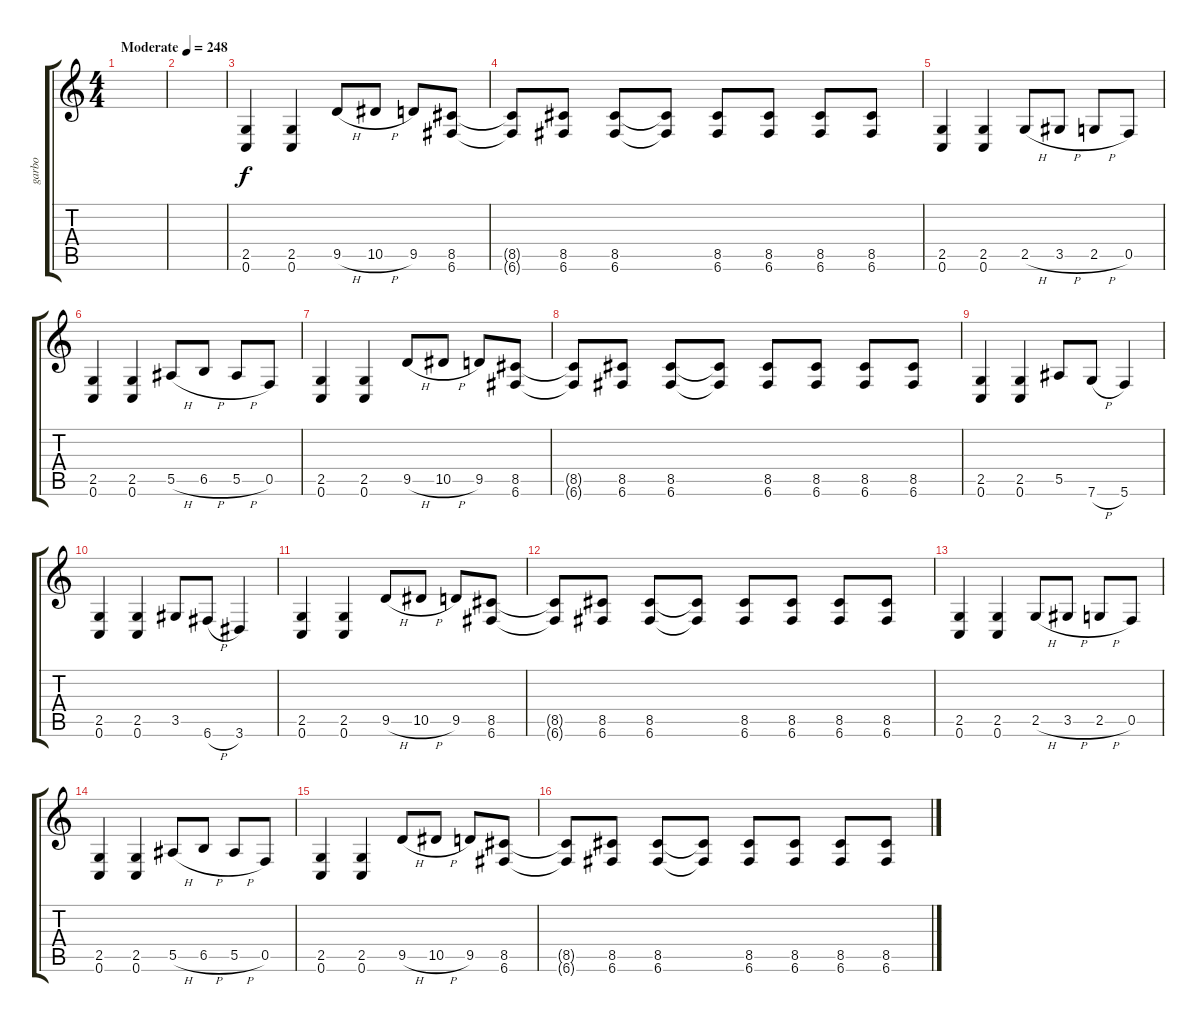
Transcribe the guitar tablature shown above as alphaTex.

\track ("garbo" "garbo") {instrument overdrivenguitar}
\staff {score tabs}
\tuning (C4 G3 Eb3 Bb2 F2 C2) {hide}
\ts (4 4)
\tempo (248 "Moderate")
\clef g2
\ks c
|
|
(2.5 0.6).4 (2.5 0.6).4 9.5{h}.8 10.5{h}.8 9.5.8 (8.5 6.6).8 |
(8.5{t} 6.6{t}).8 (8.5 6.6).8 (8.5 6.6).8 (8.5{t} 6.6{t}).8 (8.5 6.6).8 (8.5 6.6).8 (8.5 6.6).8 (8.5 6.6).8 |
(2.5 0.6).4 (2.5 0.6).4 2.5{h}.8 3.5{h}.8 2.5{h}.8 0.5.8 |
(2.5 0.6).4 (2.5 0.6).4 5.5{h}.8 6.5{h}.8 5.5{h}.8 0.5.8 |
(2.5 0.6).4 (2.5 0.6).4 9.5{h}.8 10.5{h}.8 9.5.8 (8.5 6.6).8 |
(8.5{t} 6.6{t}).8 (8.5 6.6).8 (8.5 6.6).8 (8.5{t} 6.6{t}).8 (8.5 6.6).8 (8.5 6.6).8 (8.5 6.6).8 (8.5 6.6).8 |
(2.5 0.6).4 (2.5 0.6).4 5.5.8 7.6{h}.8 5.6.4 |
(2.5 0.6).4 (2.5 0.6).4 3.5.8 6.6{h}.8 3.6.4 |
(2.5 0.6).4 (2.5 0.6).4 9.5{h}.8 10.5{h}.8 9.5.8 (8.5 6.6).8 |
(8.5{t} 6.6{t}).8 (8.5 6.6).8 (8.5 6.6).8 (8.5{t} 6.6{t}).8 (8.5 6.6).8 (8.5 6.6).8 (8.5 6.6).8 (8.5 6.6).8 |
(2.5 0.6).4 (2.5 0.6).4 2.5{h}.8 3.5{h}.8 2.5{h}.8 0.5.8 |
(2.5 0.6).4 (2.5 0.6).4 5.5{h}.8 6.5{h}.8 5.5{h}.8 0.5.8 |
(2.5 0.6).4 (2.5 0.6).4 9.5{h}.8 10.5{h}.8 9.5.8 (8.5 6.6).8 |
(8.5{t} 6.6{t}).8 (8.5 6.6).8 (8.5 6.6).8 (8.5{t} 6.6{t}).8 (8.5 6.6).8 (8.5 6.6).8 (8.5 6.6).8 (8.5 6.6).8
